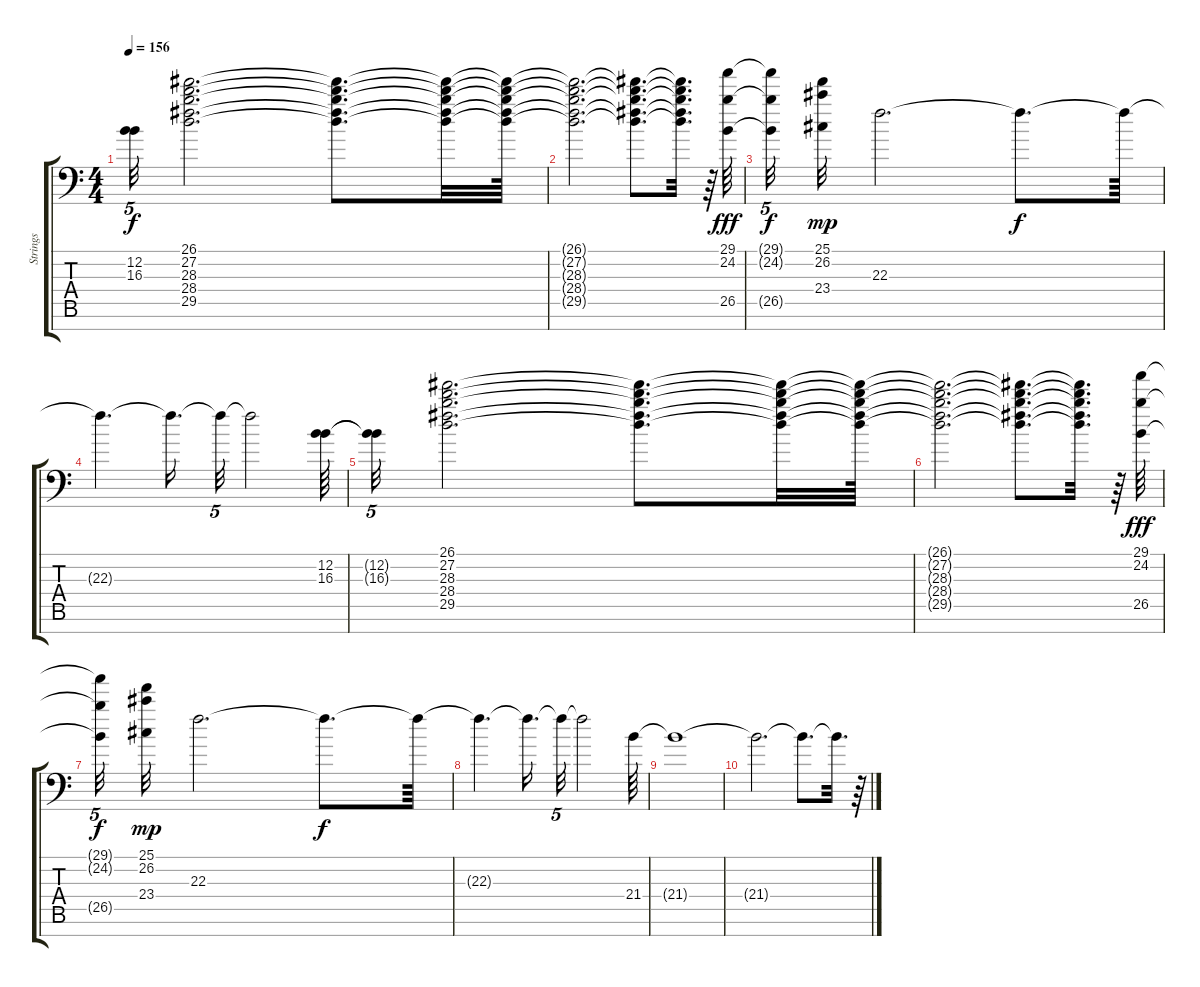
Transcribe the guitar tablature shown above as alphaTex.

\track ("Strings" "Strings") {instrument synthstrings2}
\staff {score tabs}
\tuning (E4 B3 G3 D3 A2 E2 C-1) {hide}
\ts (4 4)
\tempo 156
\clef f4
\ks c
(12.2{t} 16.3{t}).32{tu (5 4) dy f} (26.1 27.2 28.3 28.4 29.5).2{d} (26.1{t} 27.2{t} 28.3{t} 28.4{t} 29.5{t}).8{d} (26.1{t} 27.2{t} 28.3{t} 28.4{t} 29.5{t}).32 (26.1{t} 27.2{t} 28.3{t} 28.4{t} 29.5{t}).64 |
(26.1{t} 27.2{t} 28.3{t} 28.4{t} 29.5{t}).2{d} (26.1{t} 27.2{t} 28.3{t} 28.4{t} 29.5{t}).8{d} (26.1{t} 27.2{t} 28.3{t} 28.4{t} 29.5{t}).32{d} r.64 (29.1 24.2 26.5).64{dy fff} |
(29.1{t} 24.2{t} 26.5{t}).32{tu (5 4) dy f} (25.1 26.2 23.4).32{dy mp} 22.3.2{d} 22.3{t}.8{d dy f} 22.3{t}.64 |
22.3{t}.4{d} 22.3{t}.16{d} 22.3{t}.32{tu (5 4)} 22.3{t}.2 (12.2 16.3).64 |
(12.2{t} 16.3{t}).32{tu (5 4)} (26.1 27.2 28.3 28.4 29.5).2{d} (26.1{t} 27.2{t} 28.3{t} 28.4{t} 29.5{t}).8{d} (26.1{t} 27.2{t} 28.3{t} 28.4{t} 29.5{t}).32 (26.1{t} 27.2{t} 28.3{t} 28.4{t} 29.5{t}).64 |
(26.1{t} 27.2{t} 28.3{t} 28.4{t} 29.5{t}).2{d} (26.1{t} 27.2{t} 28.3{t} 28.4{t} 29.5{t}).8{d} (26.1{t} 27.2{t} 28.3{t} 28.4{t} 29.5{t}).32{d} r.64 (29.1 24.2 26.5).64{dy fff} |
(29.1{t} 24.2{t} 26.5{t}).32{tu (5 4) dy f} (25.1 26.2 23.4).32{dy mp} 22.3.2{d} 22.3{t}.8{d dy f} 22.3{t}.64 |
22.3{t}.4{d} 22.3{t}.16{d} 22.3{t}.32{tu (5 4)} 22.3{t}.2 21.4.64 |
21.4{t}.1 |
21.4{t}.2{d} 21.4{t}.8{d} 21.4{t}.32{d} r.64
